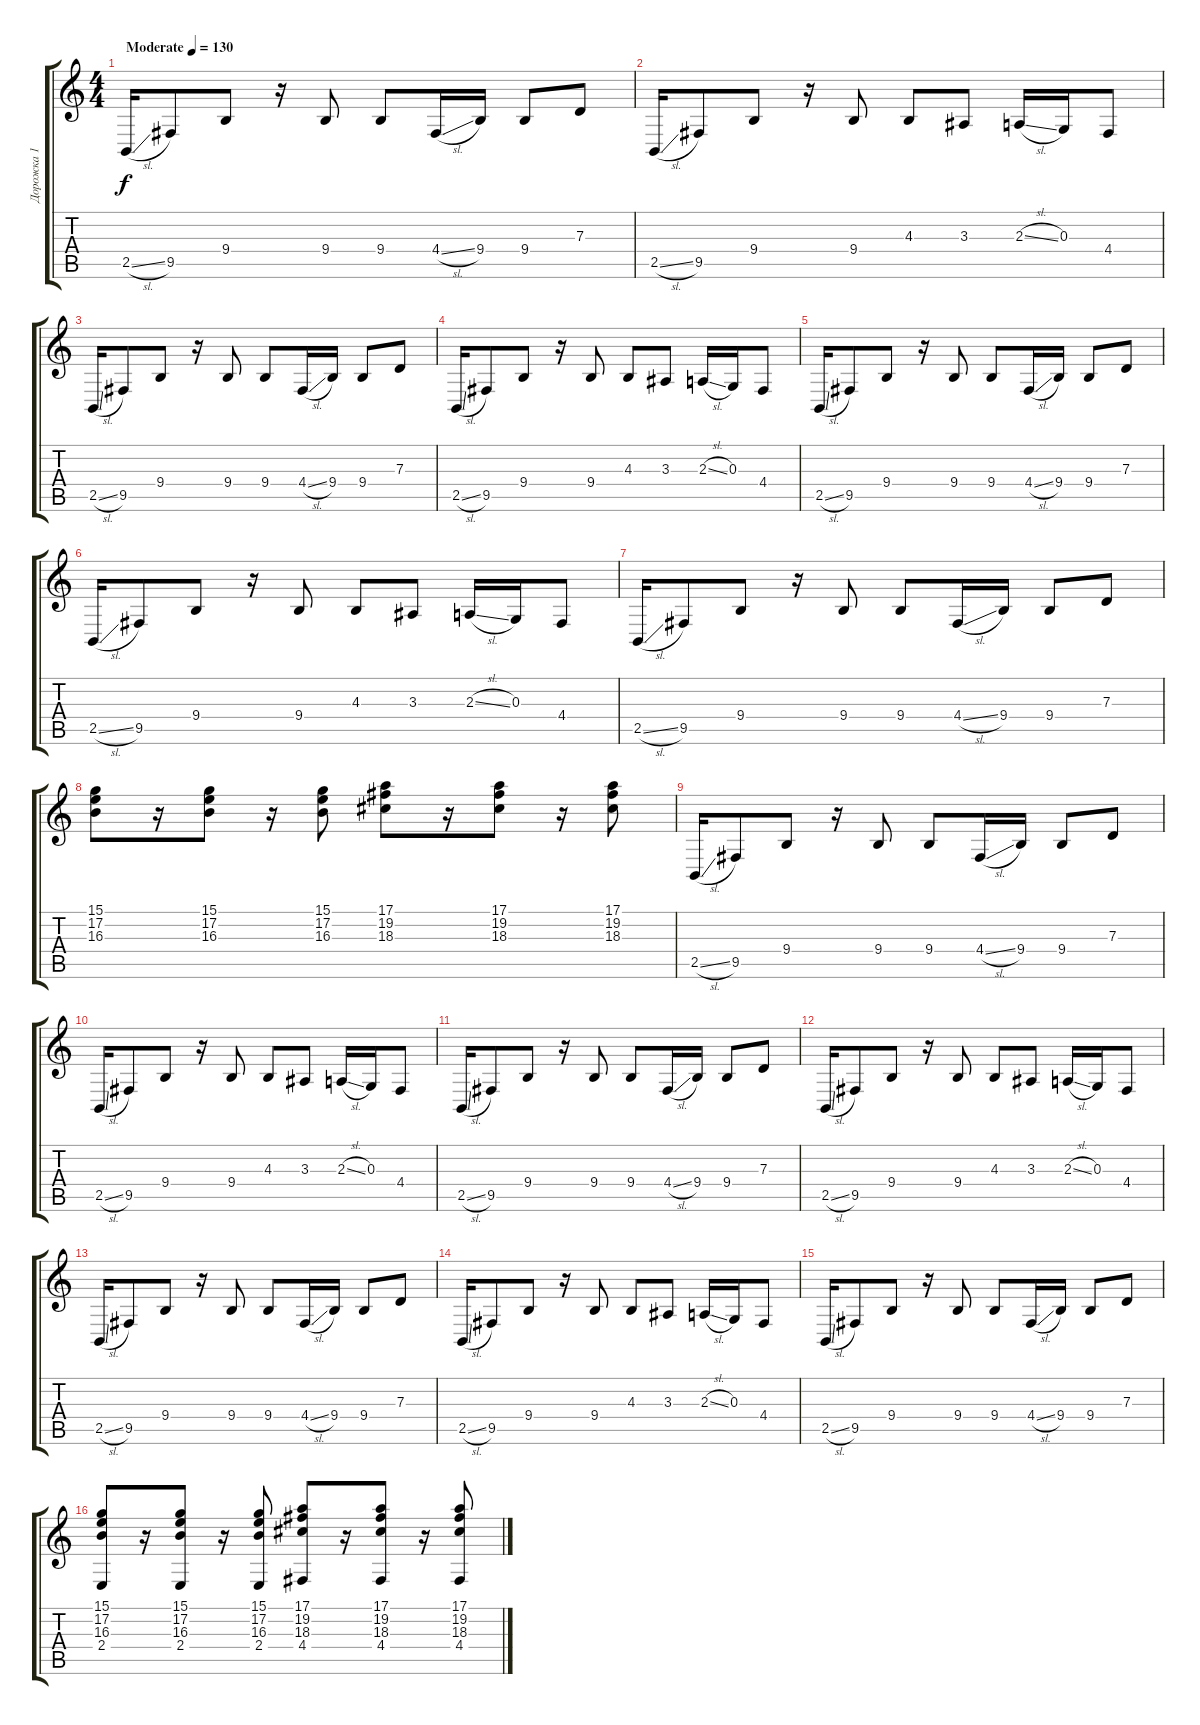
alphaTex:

\track ("Дорожка 1" "Дорожка 1") {solo instrument lead2sawtooth}
\staff {score tabs}
\tuning (E4 B3 G3 D3 A2 E2) {hide}
\ts (4 4)
\tempo (130 "Moderate")
\clef g2
\ks c
2.5{sl}.16{dy f volume 4 instrument lead2sawtooth} 9.5.8 9.4.8 r.16 9.4.8 9.4.8 4.4{sl}.16 9.4.16 9.4.8 7.3.8 |
2.5{sl}.16 9.5.8 9.4.8 r.16 9.4.8 4.3.8 3.3.8 2.3{sl}.16 0.3.16 4.4.8 |
2.5{sl}.16 9.5.8 9.4.8 r.16 9.4.8 9.4.8 4.4{sl}.16 9.4.16 9.4.8 7.3.8 |
2.5{sl}.16 9.5.8 9.4.8 r.16 9.4.8 4.3.8 3.3.8 2.3{sl}.16 0.3.16 4.4.8 |
2.5{sl}.16 9.5.8 9.4.8 r.16 9.4.8 9.4.8 4.4{sl}.16 9.4.16 9.4.8 7.3.8 |
2.5{sl}.16 9.5.8 9.4.8 r.16 9.4.8 4.3.8 3.3.8 2.3{sl}.16 0.3.16 4.4.8 |
2.5{sl}.16 9.5.8 9.4.8 r.16 9.4.8 9.4.8 4.4{sl}.16 9.4.16 9.4.8 7.3.8 |
(15.1 17.2 16.3).8{volume 14} r.16 (15.1 17.2 16.3).8 r.16 (15.1 17.2 16.3).8 (17.1 19.2 18.3).8 r.16 (17.1 19.2 18.3).8 r.16 (17.1 19.2 18.3).8 |
2.5{sl}.16 9.5.8 9.4.8 r.16 9.4.8 9.4.8 4.4{sl}.16 9.4.16 9.4.8 7.3.8 |
2.5{sl}.16 9.5.8 9.4.8 r.16 9.4.8 4.3.8 3.3.8 2.3{sl}.16 0.3.16 4.4.8 |
2.5{sl}.16 9.5.8 9.4.8 r.16 9.4.8 9.4.8 4.4{sl}.16 9.4.16 9.4.8 7.3.8 |
2.5{sl}.16 9.5.8 9.4.8 r.16 9.4.8 4.3.8 3.3.8 2.3{sl}.16 0.3.16 4.4.8 |
2.5{sl}.16 9.5.8 9.4.8 r.16 9.4.8 9.4.8 4.4{sl}.16 9.4.16 9.4.8 7.3.8 |
2.5{sl}.16 9.5.8 9.4.8 r.16 9.4.8 4.3.8 3.3.8 2.3{sl}.16 0.3.16 4.4.8 |
2.5{sl}.16 9.5.8 9.4.8 r.16 9.4.8 9.4.8 4.4{sl}.16 9.4.16 9.4.8 7.3.8 |
(15.1 17.2 16.3 2.4).8 r.16 (15.1 17.2 16.3 2.4).8 r.16 (15.1 17.2 16.3 2.4).8 (17.1 19.2 18.3 4.4).8 r.16 (17.1 19.2 18.3 4.4).8 r.16 (17.1 19.2 18.3 4.4).8
